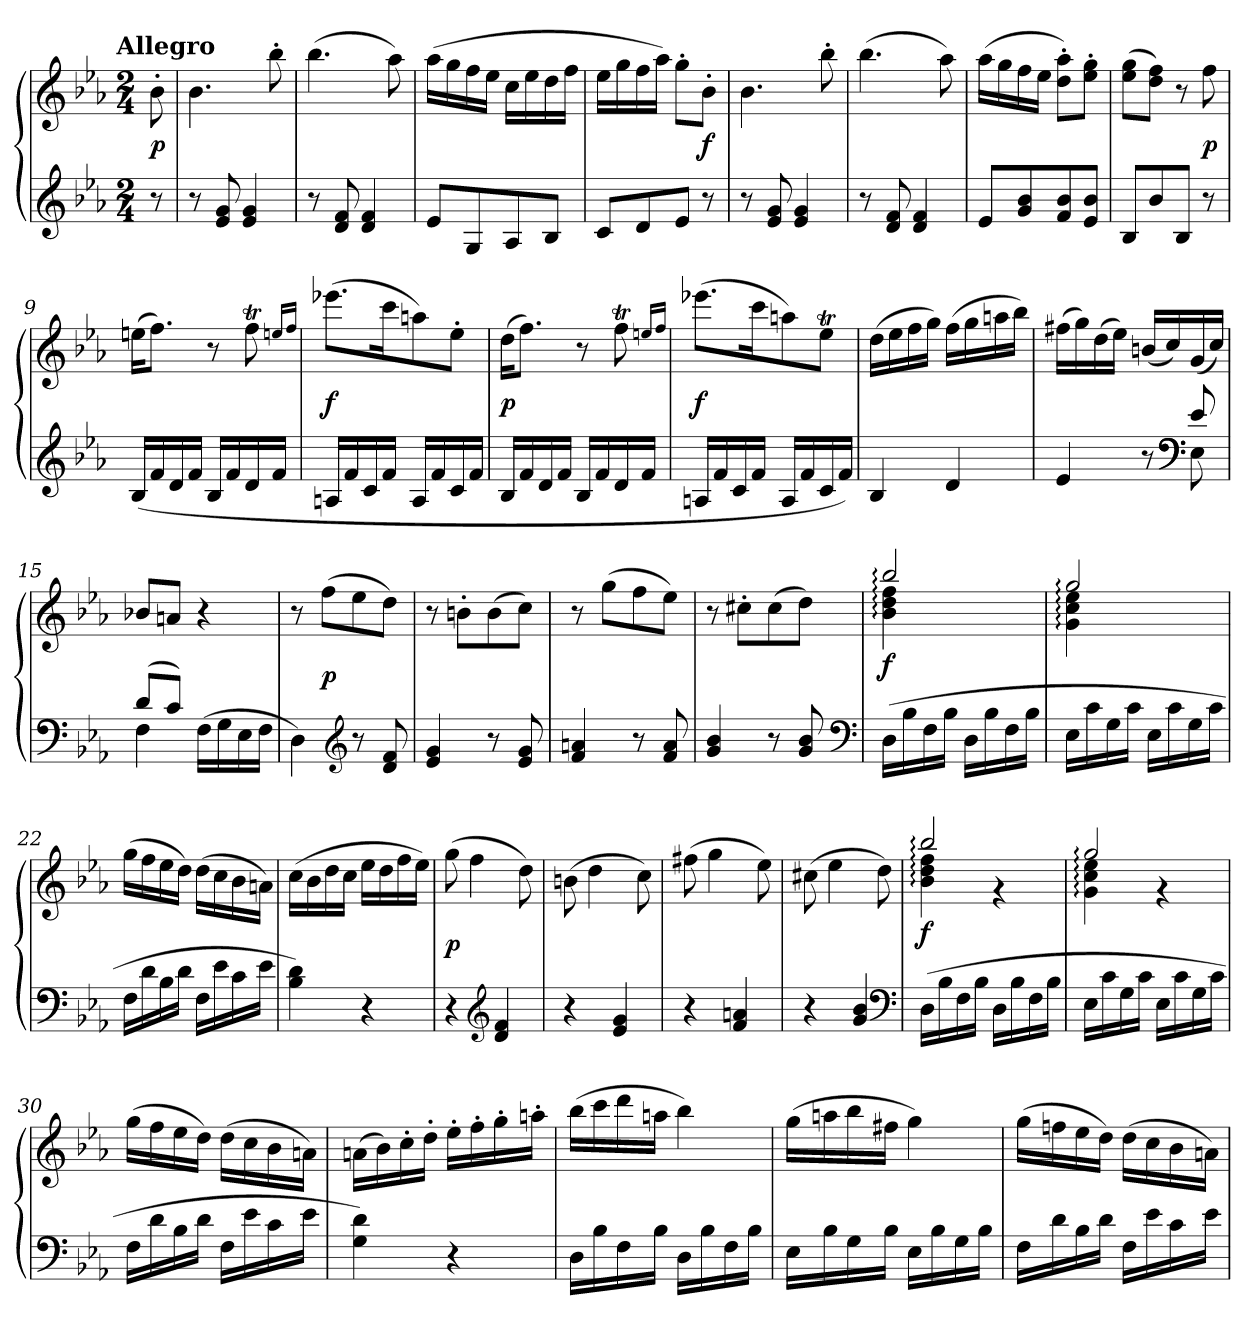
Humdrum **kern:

**kern	**kern	**dynam
*part1	*part1	*part1
*staff2	*staff1	*staff1/2
*clefG2	*clefG2	*
*k[b-e-a-]	*k[b-e-a-]	*
*E-:	*E-:	*
!!LO:TX:omd:t=Allegro
*M2/4	*M2/4	*
*MM132	*MM132	*
=	=	=
8r	8b-'	p
=1	=1	=1
8r	4.b-	.
8e- 8g	.	.
4e- 4g	.	.
.	8bb-'	.
=2	=2	=2
8r	(4.bb-	.
8d 8f	.	.
4d 4f	.	.
.	8aa-)	.
=3	=3	=3
8e-L	(16aa-LL	.
.	16gg	.
8G	16ff	.
.	16ee-JJ	.
8A-	16ccLL	.
.	16ee-	.
8B-J	16dd	.
.	16ffJJ	.
=4	=4	=4
8cL	16ee-LL	.
.	16gg	.
8d	16ff	.
.	16aa-JJ)	.
8e-J	8gg'L	.
8r	8b-'J	f
=5	=5	=5
8r	4.b-	.
8e- 8g	.	.
4e- 4g	.	.
.	8bb-'	.
=6	=6	=6
8r	(4.bb-	.
8d 8f	.	.
4d 4f	.	.
.	8aa-)	.
=7	=7	=7
8e-L	(16aa-LL	.
.	16gg	.
8g 8b-	16ff	.
.	16ee-JJ	.
8f 8b-	8dd' 8aa-'L)	.
8e- 8b-J	8ee-' 8gg'J	.
=8	=8	=8
8B-L	(8ee- 8ggL	.
8b-	8dd 8ffJ)	.
8B-J	8r	.
8r	8ff	p
=9	=9	=9
(16B-LL	(16eenKL	.
16f	8.ffJ)	.
16d	.	.
16fJJ	.	.
16B-LL	8r	.
16f	.	.
16d	8ffT	.
16fJJ	.	.
.	16qeenLL	.
.	16qffJJ	.
=10	=10	=10
16AnLL	(8.eee-XL	f
16f	.	.
16c	.	.
16fJJ	16cccK	.
16ALL	8aan)	.
16f	.	.
16c	8ee-'J	.
16fJJ	.	.
=11	=11	=11
16B-LL	(16ddKL	p
16f	8.ffJ)	.
16d	.	.
16fJJ	.	.
16B-LL	8r	.
16f	.	.
16d	8ffT	.
16fJJ	.	.
.	16qeenLL	.
.	16qffJJ	.
=12	=12	=12
16AnLL	(8.eee-XL	f
16f	.	.
16c	.	.
16fJJ	16cccK	.
16ALL	8aan)	.
16f	.	.
16c	8ee-TJ	.
16fJJ)	.	.
=13	=13	=13
4B-	(16ddLL	.
.	16ee-	.
.	16ff	.
.	16ggJJ)	.
4d	(16ffLL	.
.	16gg	.
.	16aan	.
.	16bb-JJ)	.
=14	=14	=14
*^	*	*
4e-	4.ryy	(16ff#XLL	.
.	.	16gg)	.
.	.	(16dd	.
.	.	16ee-JJ)	.
8r	.	(16bn/LL	.
.	.	16cc/)	.
*clefF4	*	*	*
8e-	8E-	(16g/	.
.	.	16cc/JJ)	.
=15	=15	=15	=15
(8dL	4F	8b-XL	.
8cJ)	.	8anJ	.
4ryy	(16FLL	4r	.
.	16G	.	.
.	16E-	.	.
.	16FJJ	.	.
*v	*v	*	*
=16	=16	=16
4D)	8r	.
.	(8ffL	p
*clefG2	*	*
8r	8ee-	.
8d 8f	8ddJ)	.
=17	=17	=17
4e- 4g	8r	.
.	8bn'L	.
8r	(8b	.
8e- 8g	8ccJ)	.
=18	=18	=18
4f 4an	8r	.
.	(8ggL	.
8r	8ff	.
8f 8a	8ee-J)	.
=19	=19	=19
4g 4b-	8r	.
.	8cc#X'L	.
8r	(8cc#	.
8g 8b-	8ddJ)	.
*clefF4	*	*
=20	=20	=20
*	*^	*
(16DLL	2bb-:	4b-: 4dd: 4ff:	f
16B-	.	.	.
16F	.	.	.
16B-JJ	.	.	.
16DLL	.	4ryy	.
16B-	.	.	.
16F	.	.	.
16B-JJ	.	.	.
=21	=21	=21	=21
16E-LL	2gg:	4g: 4cc: 4ee-:	.
16c	.	.	.
16G	.	.	.
16cJJ	.	.	.
16E-LL	.	4ryy	.
16c	.	.	.
16G	.	.	.
16cJJ	.	.	.
*	*v	*v	*
=22	=22	=22
16FLL	(16ggLL	.
16d	16ff	.
16B-	16ee-	.
16dJJ	16ddJJ)	.
16FLL	(16ddLL	.
16e-	16cc	.
16c	16b-	.
16e-JJ	16anJJ)	.
=23	=23	=23
4B- 4d)	(16ccLL	.
.	16b-	.
.	16dd	.
.	16ccJJ	.
4r	16ee-LL	.
.	16dd	.
.	16ff	.
.	16ee-JJ)	.
=24	=24	=24
4r	(8gg	p
.	4ff	.
*clefG2	*	*
4d 4f	.	.
.	8dd)	.
=25	=25	=25
4r	(8bn	.
.	4dd	.
4e- 4g	.	.
.	8cc)	.
=26	=26	=26
4r	(8ff#X	.
.	4gg	.
4f 4an	.	.
.	8ee-)	.
=27	=27	=27
4r	(8cc#X	.
.	4ee-	.
4g 4b-	.	.
.	8dd)	.
*clefF4	*	*
=28	=28	=28
*	*^	*
(16DLL	2bb-:	4b-: 4dd: 4ff:	f
16B-	.	.	.
16F	.	.	.
16B-JJ	.	.	.
16DLL	.	4r	.
16B-	.	.	.
16F	.	.	.
16B-JJ	.	.	.
=29	=29	=29	=29
16E-LL	2gg:	4g: 4cc: 4ee-:	.
16c	.	.	.
16G	.	.	.
16cJJ	.	.	.
16E-LL	.	4r	.
16c	.	.	.
16G	.	.	.
16cJJ	.	.	.
*	*v	*v	*
=30	=30	=30
16FLL	(16ggLL	.
16d	16ff	.
16B-	16ee-	.
16dJJ	16ddJJ)	.
16FLL	(16ddLL	.
16e-	16cc	.
16c	16b-	.
16e-JJ	16anJJ)	.
=31	=31	=31
4G 4d)	(16anLL	.
.	16b-)	.
.	16cc'	.
.	16dd'JJ	.
4r	16ee-'LL	.
.	16ff'	.
.	16gg'	.
.	16aan'JJ	.
=32	=32	=32
16DLL	(16bb-LL	.
16B-	16ccc	.
16F	16ddd	.
16B-JJ	16aanJJ	.
16DLL	4bb-)	.
16B-	.	.
16F	.	.
16B-JJ	.	.
=33	=33	=33
16E-LL	(16ggLL	.
16B-	16aan	.
16G	16bb-	.
16B-JJ	16ff#XJJ	.
16E-LL	4gg)	.
16B-	.	.
16G	.	.
16B-JJ	.	.
=34	=34	=34
16FLL	(16ggLL	.
16d	16ffn	.
16B-	16ee-	.
16dJJ	16ddJJ)	.
16FLL	(16ddLL	.
16e-	16cc	.
16c	16b-	.
16e-JJ	16anJJ)	.
=	=	=
*-	*-	*-
